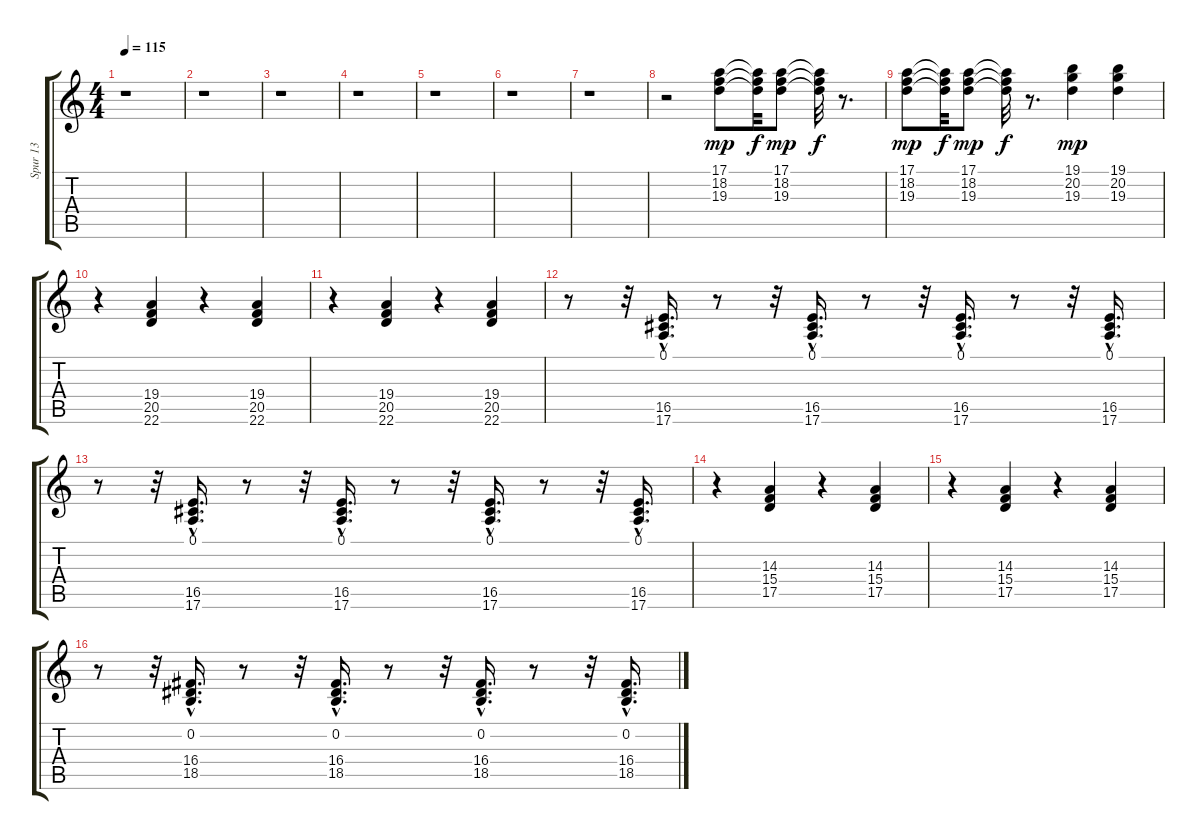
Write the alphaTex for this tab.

\track ("Spur 13" "Spur 13") {instrument marimba}
\staff {score tabs}
\tuning (E4 B3 G3 D3 A2 E2) {hide}
\ts (4 4)
\tempo 115
\clef g2
\ks c
r.1{dy f} |
r.1 |
r.1 |
r.1 |
r.1 |
r.1 |
r.1 |
r.2 (17.1 18.2 19.3).8{dy mp instrument marimba} (17.1{t} 18.2{t} 19.3{t}).32{dy f} (17.1 18.2 19.3).8{dy mp} (17.1{t} 18.2{t} 19.3{t}).32{dy f} r.8{d} |
(17.1 18.2 19.3).8{dy mp} (17.1{t} 18.2{t} 19.3{t}).32{dy f} (17.1 18.2 19.3).8{dy mp} (17.1{t} 18.2{t} 19.3{t}).32{dy f} r.8{d} (19.1 20.2 19.3).4{dy mp} (19.1 20.2 19.3).4 |
r.4 (19.4 20.5 22.6).4 r.4 (19.4 20.5 22.6).4 |
r.4 (19.4 20.5 22.6).4 r.4 (19.4 20.5 22.6).4 |
r.8 r.32 (0.1{hac} 16.5{hac} 17.6{hac}).16{d} r.8 r.32 (0.1{hac} 16.5{hac} 17.6{hac}).16{d} r.8 r.32 (0.1{hac} 16.5{hac} 17.6{hac}).16{d} r.8 r.32 (0.1{hac} 16.5{hac} 17.6{hac}).16{d} |
r.8 r.32 (0.1{hac} 16.5{hac} 17.6{hac}).16{d} r.8 r.32 (0.1{hac} 16.5{hac} 17.6{hac}).16{d} r.8 r.32 (0.1{hac} 16.5{hac} 17.6{hac}).16{d} r.8 r.32 (0.1{hac} 16.5{hac} 17.6{hac}).16{d} |
r.4 (14.3 15.4 17.5).4 r.4 (14.3 15.4 17.5).4 |
r.4 (14.3 15.4 17.5).4 r.4 (14.3 15.4 17.5).4 |
r.8 r.32 (0.2{hac} 16.4{hac} 18.5{hac}).16{d} r.8 r.32 (0.2{hac} 16.4{hac} 18.5{hac}).16{d} r.8 r.32 (0.2{hac} 16.4{hac} 18.5{hac}).16{d} r.8 r.32 (0.2{hac} 16.4{hac} 18.5{hac}).16{d}
